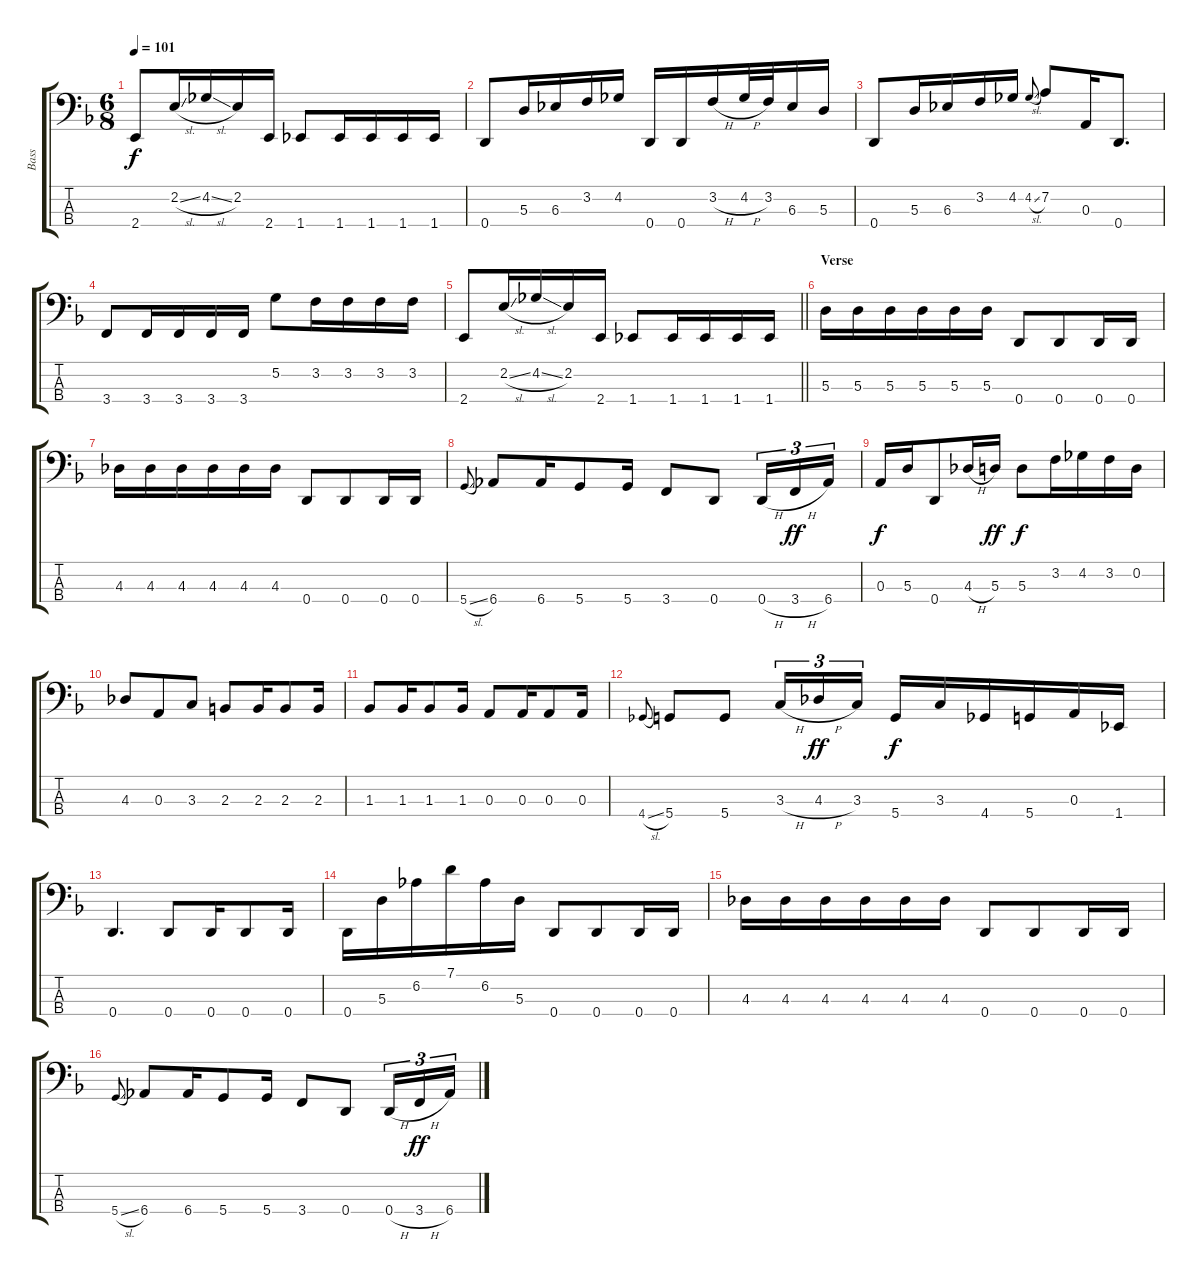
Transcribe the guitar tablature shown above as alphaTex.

\track ("Bass" "Bass") {instrument electricbassfinger}
\staff {score tabs}
\tuning (G2 D2 A1 D1) {hide}
\ts (6 8)
\tempo 101
\clef f4
\ks dminor
2.4.8{dy f} 2.2{sl}.16 4.2{sl}.16 2.2.16 2.4.16 1.4.8 1.4.16 1.4.16 1.4.16 1.4.16 |
0.4.8 5.3.16 6.3.16 3.2.16 4.2.16 0.4.16 0.4.16 3.2{h}.16 4.2{h}.32 3.2.32 6.3.16 5.3.16 |
0.4.8 5.3.16 6.3.16 3.2.16 4.2.16 4.2{sl}.8{gr onbeat} 7.2.8 0.3.16 0.4.8{d} |
3.4.8 3.4.16 3.4.16 3.4.16 3.4.16 5.2.8 3.2.16 3.2.16 3.2.16 3.2.16 |
\barLineRight lightlight
2.4.8 2.2{sl}.16 4.2{sl}.16 2.2.16 2.4.16 1.4.8 1.4.16 1.4.16 1.4.16 1.4.16 |
\section ("" "Verse")
5.3.16 5.3.16 5.3.16 5.3.16 5.3.16 5.3.16 0.4.8 0.4.8 0.4.16 0.4.16 |
4.3.16 4.3.16 4.3.16 4.3.16 4.3.16 4.3.16 0.4.8 0.4.8 0.4.16 0.4.16 |
5.4{sl}.8{gr onbeat} 6.4.8 6.4.16 5.4.8 5.4.16 3.4.8 0.4.8 0.4{h}.16{tu (3 2)} 3.4{h}.16{tu (3 2) dy ff} 6.4.16{tu (3 2)} |
0.3.16{dy f} 5.3.16 0.4.8 4.3{h}.16 5.3.16{dy ff} 5.3.8{dy f} 3.2.16 4.2.16 3.2.16 0.2.16 |
4.3.8 0.3.8 3.3.8 2.3.8 2.3.16 2.3.8 2.3.16 |
1.3.8 1.3.16 1.3.8 1.3.16 0.3.8 0.3.16 0.3.8 0.3.16 |
4.4{sl}.8{gr onbeat} 5.4.8 5.4.8 3.3{h}.16{tu (3 2)} 4.3{h}.16{tu (3 2) dy ff} 3.3.16{tu (3 2)} 5.4.16{dy f} 3.3.16 4.4.16 5.4.16 0.3.16 1.4.16 |
0.4.4{d} 0.4.8 0.4.16 0.4.8 0.4.16 |
0.4.16 5.3.16 6.2.16 7.1.16 6.2.16 5.3.16 0.4.8 0.4.8 0.4.16 0.4.16 |
4.3.16 4.3.16 4.3.16 4.3.16 4.3.16 4.3.16 0.4.8 0.4.8 0.4.16 0.4.16 |
5.4{sl}.8{gr onbeat} 6.4.8 6.4.16 5.4.8 5.4.16 3.4.8 0.4.8 0.4{h}.16{tu (3 2)} 3.4{h}.16{tu (3 2) dy ff} 6.4.16{tu (3 2)}
